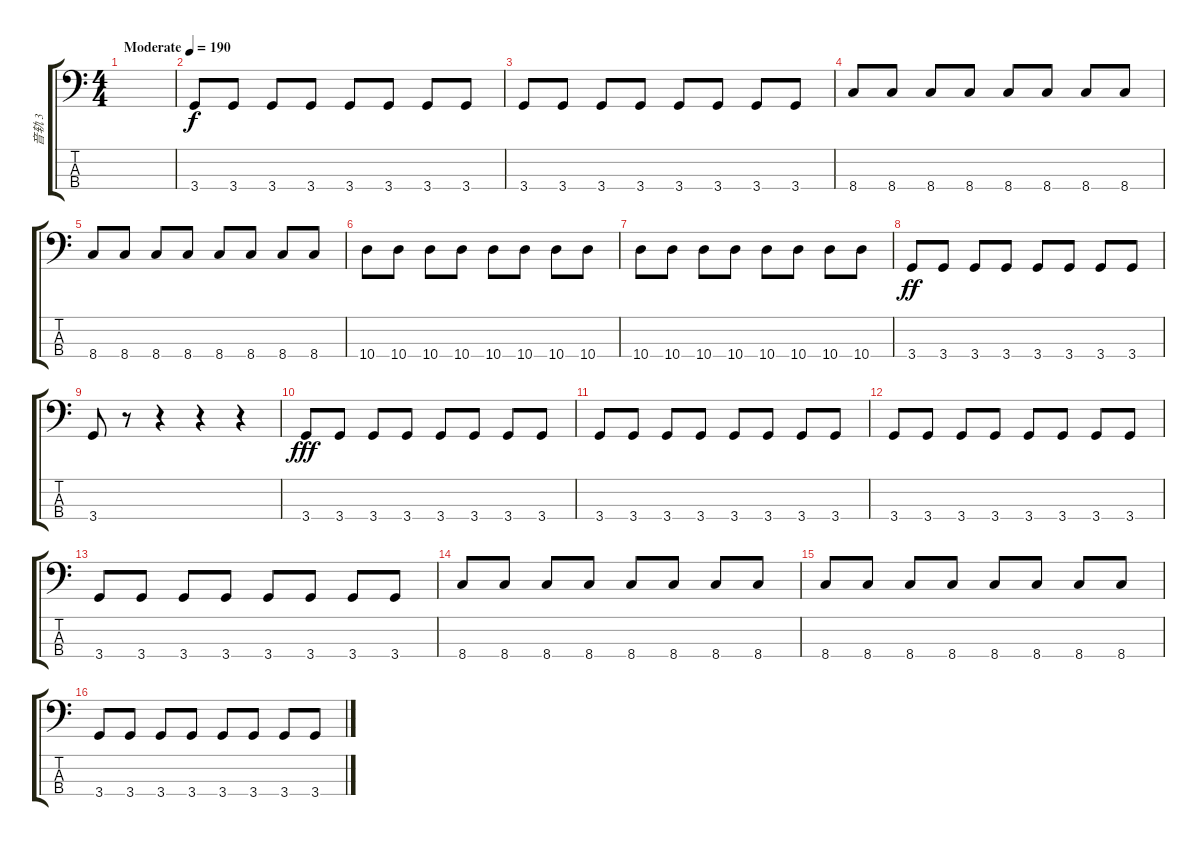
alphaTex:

\track ("音轨 3" "音轨 3") {mute instrument electricbassfinger}
\staff {score tabs}
\tuning (G2 D2 A1 E1) {hide}
\ts (4 4)
\tempo (190 "Moderate")
\clef f4
\ks c
|
3.4.8 3.4.8 3.4.8 3.4.8 3.4.8 3.4.8 3.4.8 3.4.8 |
3.4.8 3.4.8 3.4.8 3.4.8 3.4.8 3.4.8 3.4.8 3.4.8 |
8.4.8 8.4.8 8.4.8 8.4.8 8.4.8 8.4.8 8.4.8 8.4.8 |
8.4.8 8.4.8 8.4.8 8.4.8 8.4.8 8.4.8 8.4.8 8.4.8 |
10.4.8 10.4.8 10.4.8 10.4.8 10.4.8 10.4.8 10.4.8 10.4.8 |
10.4.8 10.4.8 10.4.8 10.4.8 10.4.8 10.4.8 10.4.8 10.4.8 |
3.4.8{dy ff} 3.4.8 3.4.8 3.4.8 3.4.8 3.4.8 3.4.8 3.4.8 |
3.4.8 r.8 r.4 r.4 r.4 |
3.4.8{dy fff} 3.4.8 3.4.8 3.4.8 3.4.8 3.4.8 3.4.8 3.4.8 |
3.4.8 3.4.8 3.4.8 3.4.8 3.4.8 3.4.8 3.4.8 3.4.8 |
3.4.8 3.4.8 3.4.8 3.4.8 3.4.8 3.4.8 3.4.8 3.4.8 |
3.4.8 3.4.8 3.4.8 3.4.8 3.4.8 3.4.8 3.4.8 3.4.8 |
8.4.8 8.4.8 8.4.8 8.4.8 8.4.8 8.4.8 8.4.8 8.4.8 |
8.4.8 8.4.8 8.4.8 8.4.8 8.4.8 8.4.8 8.4.8 8.4.8 |
3.4.8 3.4.8 3.4.8 3.4.8 3.4.8 3.4.8 3.4.8 3.4.8
